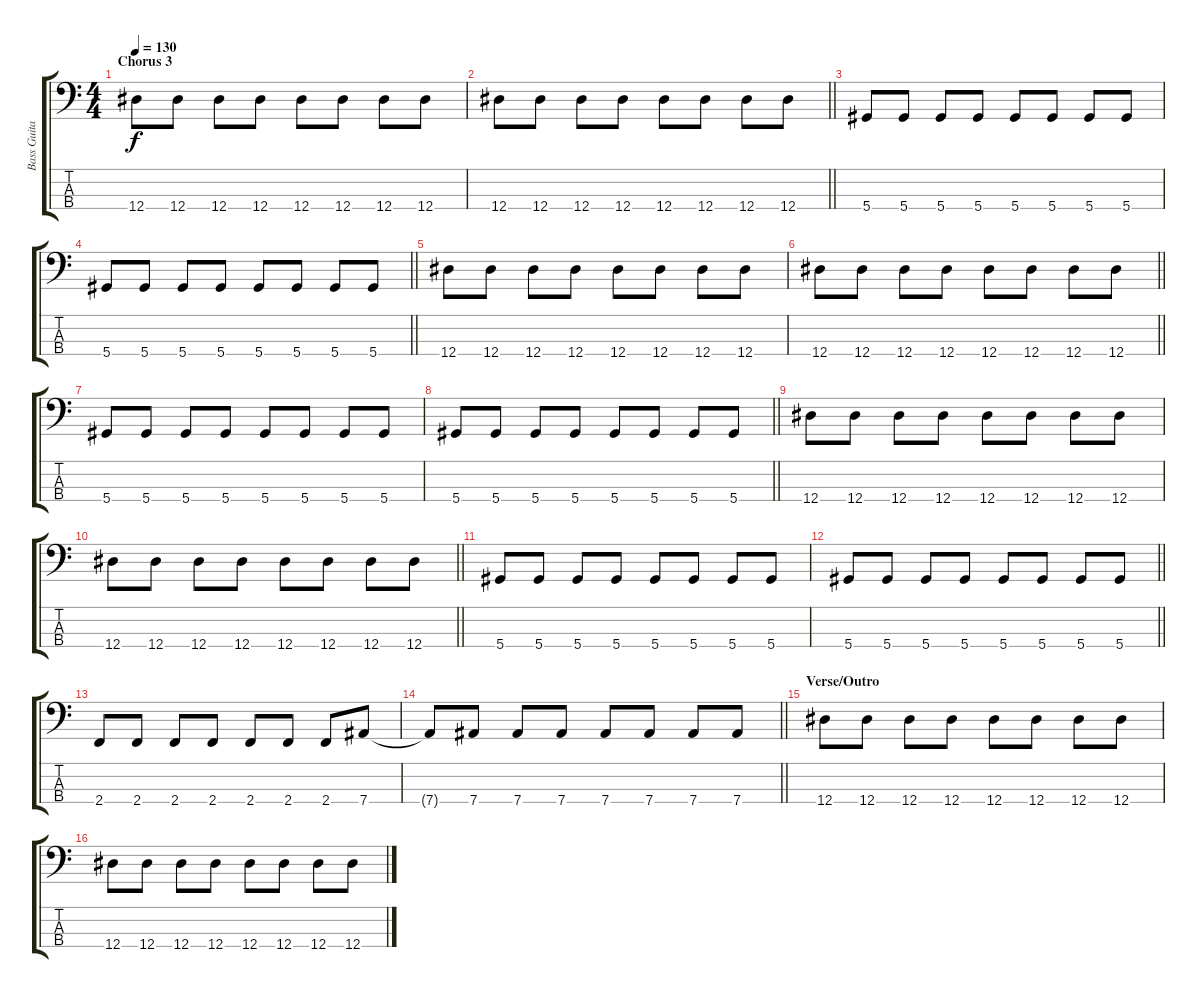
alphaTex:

\track ("Bass Guitar" "Bass Guita") {instrument electricbasspick}
\staff {score tabs}
\tuning (Gb2 Db2 Ab1 Eb1) {hide}
\ts (4 4)
\section ("" "Chorus 3")
\tempo 130
\clef f4
\ks c
12.4.8{dy f} 12.4.8 12.4.8 12.4.8 12.4.8 12.4.8 12.4.8 12.4.8 |
\barLineRight lightlight
12.4.8 12.4.8 12.4.8 12.4.8 12.4.8 12.4.8 12.4.8 12.4.8 |
5.4.8 5.4.8 5.4.8 5.4.8 5.4.8 5.4.8 5.4.8 5.4.8 |
\barLineRight lightlight
5.4.8 5.4.8 5.4.8 5.4.8 5.4.8 5.4.8 5.4.8 5.4.8 |
12.4.8 12.4.8 12.4.8 12.4.8 12.4.8 12.4.8 12.4.8 12.4.8 |
\barLineRight lightlight
12.4.8 12.4.8 12.4.8 12.4.8 12.4.8 12.4.8 12.4.8 12.4.8 |
5.4.8 5.4.8 5.4.8 5.4.8 5.4.8 5.4.8 5.4.8 5.4.8 |
\barLineRight lightlight
5.4.8 5.4.8 5.4.8 5.4.8 5.4.8 5.4.8 5.4.8 5.4.8 |
12.4.8 12.4.8 12.4.8 12.4.8 12.4.8 12.4.8 12.4.8 12.4.8 |
\barLineRight lightlight
12.4.8 12.4.8 12.4.8 12.4.8 12.4.8 12.4.8 12.4.8 12.4.8 |
5.4.8 5.4.8 5.4.8 5.4.8 5.4.8 5.4.8 5.4.8 5.4.8 |
\barLineRight lightlight
5.4.8 5.4.8 5.4.8 5.4.8 5.4.8 5.4.8 5.4.8 5.4.8 |
2.4.8 2.4.8 2.4.8 2.4.8 2.4.8 2.4.8 2.4.8 7.4.8 |
\barLineRight lightlight
7.4{t}.8 7.4.8 7.4.8 7.4.8 7.4.8 7.4.8 7.4.8 7.4.8 |
\section ("" "Verse/Outro")
12.4.8 12.4.8 12.4.8 12.4.8 12.4.8 12.4.8 12.4.8 12.4.8 |
12.4.8 12.4.8 12.4.8 12.4.8 12.4.8 12.4.8 12.4.8 12.4.8
